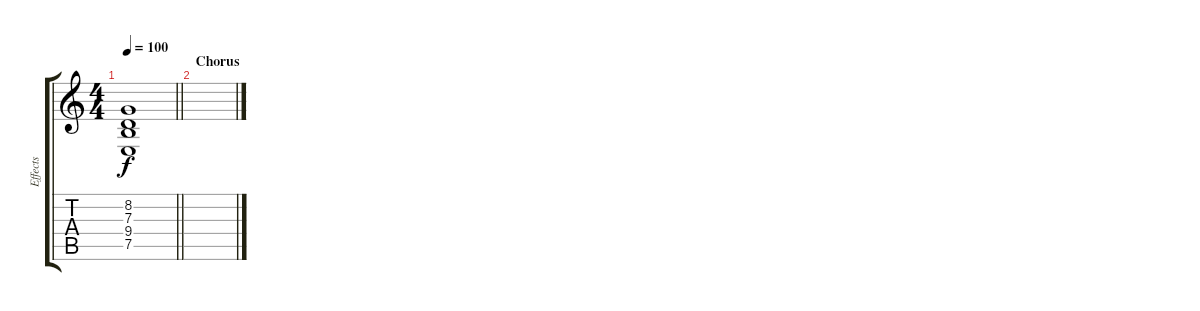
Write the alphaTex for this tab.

\track ("Effects" "Effects") {instrument pad1newage}
\staff {score tabs}
\tuning (E4 B3 G3 D3 A2 E2) {hide}
\ts (4 4)
\tempo 100
\clef g2
\barLineRight lightlight
\ks c
(8.2{t} 7.3{t} 9.4{t} 7.5{t}).1{dy f} |
\section ("" "Chorus")
